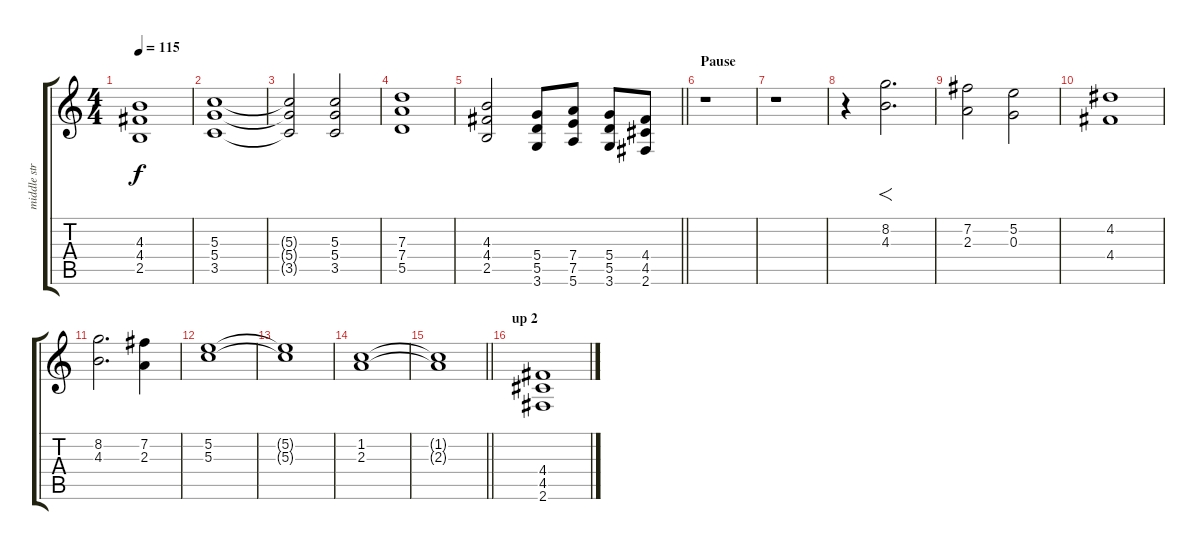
\track ("middle strings" "middle str") {instrument electricguitarjazz}
\staff {score tabs}
\tuning (E4 B3 G3 D3 A2 E2) {hide}
\ts (4 4)
\tempo 115
\clef g2
\ks c
(4.3 4.4 2.5).1{dy f} |
(5.3 5.4 3.5).1 |
(5.3{t} 5.4{t} 3.5{t}).2 (5.3 5.4 3.5).2 |
(7.3 7.4 5.5).1 |
\barLineRight lightlight
(4.3 4.4 2.5).2 (5.4 5.5 3.6).8 (7.4 7.5 5.6).8 (5.4 5.5 3.6).8 (4.4 4.5 2.6).8 |
\section ("" "Pause")
r.1 |
r.1 |
r.4 (8.2 4.3).2{f d} |
(7.2 2.3).2 (5.2 0.3).2 |
(4.2 4.4).1 |
(8.2 4.3).2{d} (7.2 2.3).4 |
(5.2 5.3).1 |
(5.2{t} 5.3{t}).1 |
(1.2 2.3).1 |
\barLineRight lightlight
(1.2{t} 2.3{t}).1 |
\section ("" "up 2")
(4.4 4.5 2.6).1
